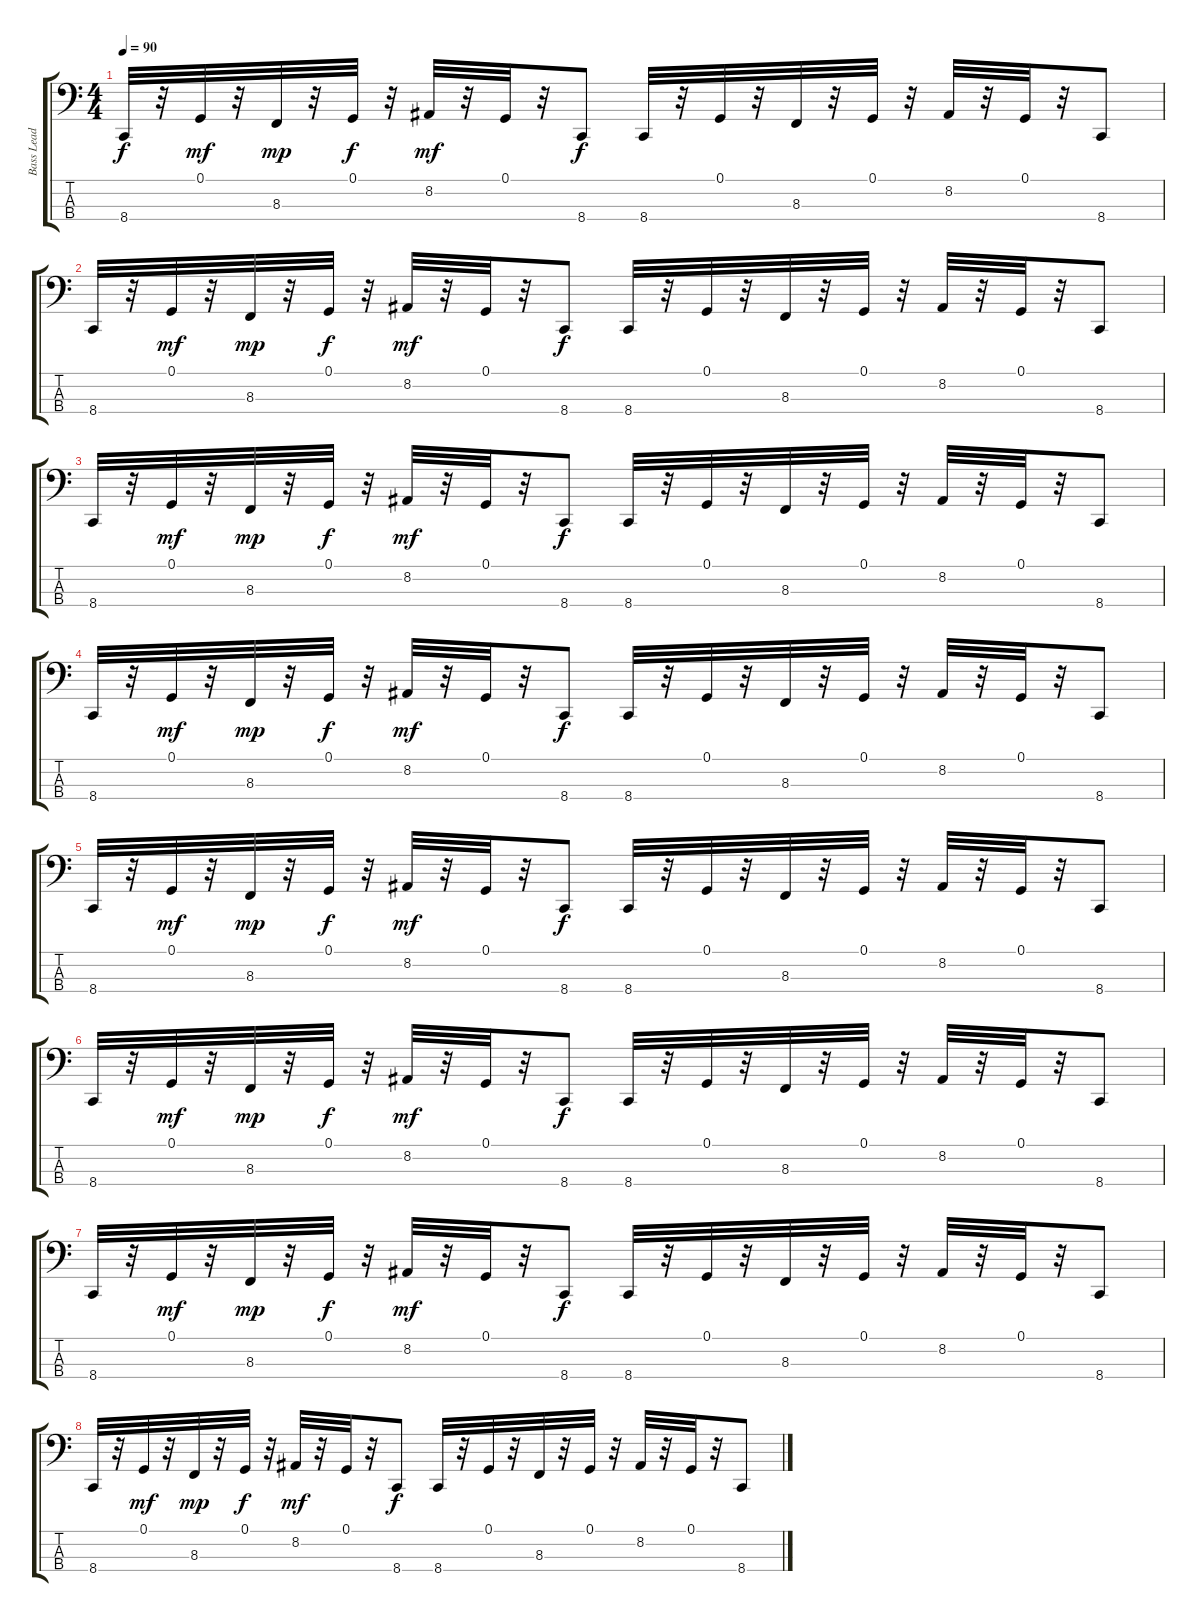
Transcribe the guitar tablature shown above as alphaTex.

\track ("Bass Lead" "Bass Lead") {instrument lead8bassandlead}
\staff {score tabs}
\tuning (G2 D2 A1 E1) {hide}
\ts (4 4)
\tempo 90
\clef f4
\ks c
8.4.32{dy f} r.32 0.1.32{dy mf} r.32 8.3.32{dy mp} r.32 0.1.32{dy f} r.32 8.2.32{dy mf} r.32 0.1.32 r.32 8.4.8{dy f} 8.4.32 r.32 0.1.32 r.32 8.3.32 r.32 0.1.32 r.32 8.2.32 r.32 0.1.32 r.32 8.4.8 |
8.4.32 r.32 0.1.32{dy mf} r.32 8.3.32{dy mp} r.32 0.1.32{dy f} r.32 8.2.32{dy mf} r.32 0.1.32 r.32 8.4.8{dy f} 8.4.32 r.32 0.1.32 r.32 8.3.32 r.32 0.1.32 r.32 8.2.32 r.32 0.1.32 r.32 8.4.8 |
8.4.32 r.32 0.1.32{dy mf} r.32 8.3.32{dy mp} r.32 0.1.32{dy f} r.32 8.2.32{dy mf} r.32 0.1.32 r.32 8.4.8{dy f} 8.4.32 r.32 0.1.32 r.32 8.3.32 r.32 0.1.32 r.32 8.2.32 r.32 0.1.32 r.32 8.4.8 |
8.4.32 r.32 0.1.32{dy mf} r.32 8.3.32{dy mp} r.32 0.1.32{dy f} r.32 8.2.32{dy mf} r.32 0.1.32 r.32 8.4.8{dy f} 8.4.32 r.32 0.1.32 r.32 8.3.32 r.32 0.1.32 r.32 8.2.32 r.32 0.1.32 r.32 8.4.8 |
8.4.32 r.32 0.1.32{dy mf} r.32 8.3.32{dy mp} r.32 0.1.32{dy f} r.32 8.2.32{dy mf} r.32 0.1.32 r.32 8.4.8{dy f} 8.4.32 r.32 0.1.32 r.32 8.3.32 r.32 0.1.32 r.32 8.2.32 r.32 0.1.32 r.32 8.4.8 |
8.4.32 r.32 0.1.32{dy mf} r.32 8.3.32{dy mp} r.32 0.1.32{dy f} r.32 8.2.32{dy mf} r.32 0.1.32 r.32 8.4.8{dy f} 8.4.32 r.32 0.1.32 r.32 8.3.32 r.32 0.1.32 r.32 8.2.32 r.32 0.1.32 r.32 8.4.8 |
8.4.32 r.32 0.1.32{dy mf} r.32 8.3.32{dy mp} r.32 0.1.32{dy f} r.32 8.2.32{dy mf} r.32 0.1.32 r.32 8.4.8{dy f} 8.4.32 r.32 0.1.32 r.32 8.3.32 r.32 0.1.32 r.32 8.2.32 r.32 0.1.32 r.32 8.4.8 |
8.4.32 r.32 0.1.32{dy mf} r.32 8.3.32{dy mp} r.32 0.1.32{dy f} r.32 8.2.32{dy mf} r.32 0.1.32 r.32 8.4.8{dy f} 8.4.32 r.32 0.1.32 r.32 8.3.32 r.32 0.1.32 r.32 8.2.32 r.32 0.1.32 r.32 8.4.8
